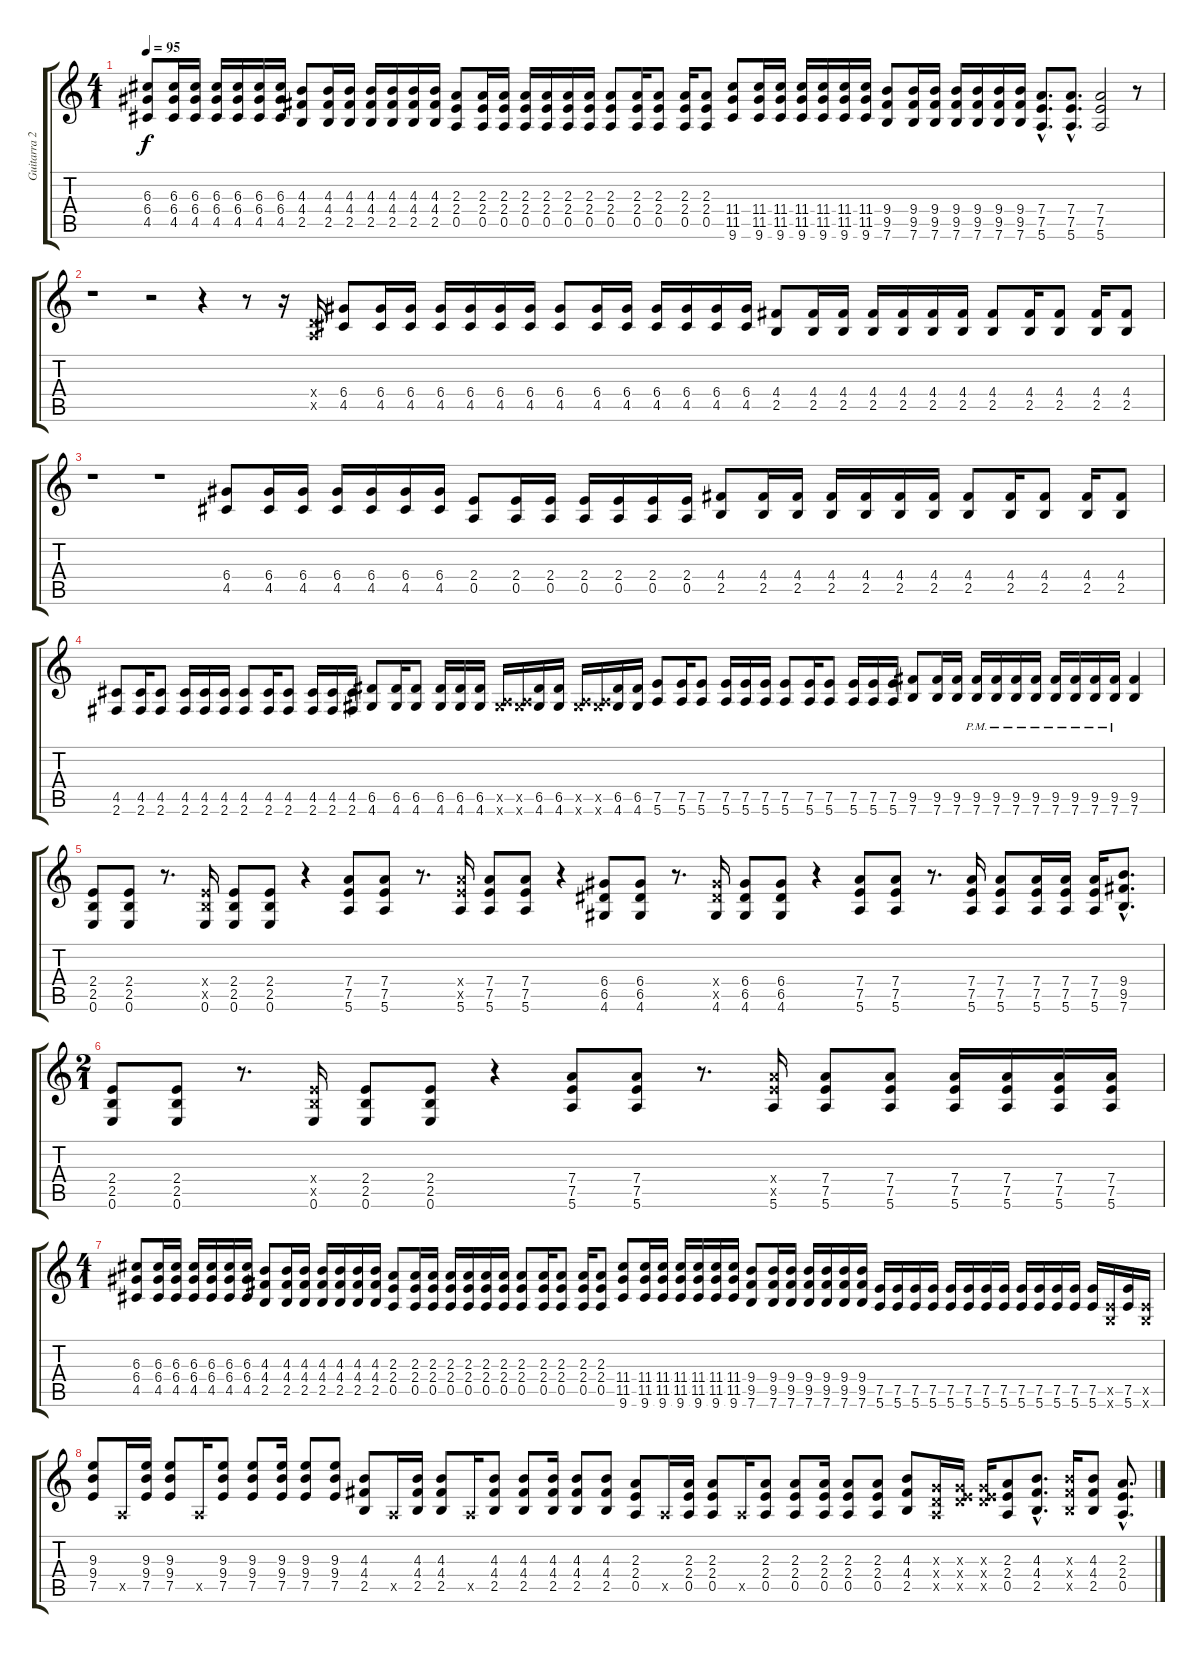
\track ("Guitarra 2" "Guitarra 2") {instrument overdrivenguitar}
\staff {score tabs}
\tuning (E4 B3 G3 D3 A2 E2) {hide}
\ts (4 1)
\tempo 95
\clef g2
\ks c
(6.3 6.4 4.5).8{dy f} (6.3 6.4 4.5).16 (6.3 6.4 4.5).16 (6.3 6.4 4.5).16 (6.3 6.4 4.5).16 (6.3 6.4 4.5).16 (6.3 6.4 4.5).16 (4.3 4.4 2.5).8 (4.3 4.4 2.5).16 (4.3 4.4 2.5).16 (4.3 4.4 2.5).16 (4.3 4.4 2.5).16 (4.3 4.4 2.5).16 (4.3 4.4 2.5).16 (2.3 2.4 0.5).8 (2.3 2.4 0.5).16 (2.3 2.4 0.5).16 (2.3 2.4 0.5).16 (2.3 2.4 0.5).16 (2.3 2.4 0.5).16 (2.3 2.4 0.5).16 (2.3 2.4 0.5).8 (2.3 2.4 0.5).16 (2.3 2.4 0.5).8 (2.3 2.4 0.5).16 (2.3 2.4 0.5).8 (11.4 11.5 9.6).8 (11.4 11.5 9.6).16 (11.4 11.5 9.6).16 (11.4 11.5 9.6).16 (11.4 11.5 9.6).16 (11.4 11.5 9.6).16 (11.4 11.5 9.6).16 (9.4 9.5 7.6).8 (9.4 9.5 7.6).16 (9.4 9.5 7.6).16 (9.4 9.5 7.6).16 (9.4 9.5 7.6).16 (9.4 9.5 7.6).16 (9.4 9.5 7.6).16 (7.4{hac} 7.5{hac} 5.6{hac}).8{d} (7.4{hac} 7.5{hac} 5.6{hac}).8{d} (7.4 7.5 5.6).2 r.8 |
r.1 r.2 r.4 r.8 r.16 (0.4{x} 0.5{x}).16 (6.4 4.5).8 (6.4 4.5).16 (6.4 4.5).16 (6.4 4.5).16 (6.4 4.5).16 (6.4 4.5).16 (6.4 4.5).16 (6.4 4.5).8 (6.4 4.5).16 (6.4 4.5).16 (6.4 4.5).16 (6.4 4.5).16 (6.4 4.5).16 (6.4 4.5).16 (4.4 2.5).8 (4.4 2.5).16 (4.4 2.5).16 (4.4 2.5).16 (4.4 2.5).16 (4.4 2.5).16 (4.4 2.5).16 (4.4 2.5).8 (4.4 2.5).16 (4.4 2.5).8 (4.4 2.5).16 (4.4 2.5).8 |
r.1 r.1 (6.4 4.5).8 (6.4 4.5).16 (6.4 4.5).16 (6.4 4.5).16 (6.4 4.5).16 (6.4 4.5).16 (6.4 4.5).16 (2.4 0.5).8 (2.4 0.5).16 (2.4 0.5).16 (2.4 0.5).16 (2.4 0.5).16 (2.4 0.5).16 (2.4 0.5).16 (4.4 2.5).8 (4.4 2.5).16 (4.4 2.5).16 (4.4 2.5).16 (4.4 2.5).16 (4.4 2.5).16 (4.4 2.5).16 (4.4 2.5).8 (4.4 2.5).16 (4.4 2.5).8 (4.4 2.5).16 (4.4 2.5).8 |
(4.5 2.6).8 (4.5 2.6).16 (4.5 2.6).8 (4.5 2.6).16 (4.5 2.6).16 (4.5 2.6).16 (4.5 2.6).8 (4.5 2.6).16 (4.5 2.6).8 (4.5 2.6).16 (4.5 2.6).16 (4.5 2.6).16 (6.5 4.6).8 (6.5 4.6).16 (6.5 4.6).8 (6.5 4.6).16 (6.5 4.6).16 (6.5 4.6).16 (0.5{x} 4.6{x}).16 (0.5{x} 4.6{x}).16 (6.5 4.6).16 (6.5 4.6).16 (0.5{x} 4.6{x}).16 (0.5{x} 4.6{x}).16 (6.5 4.6).16 (6.5 4.6).16 (7.5 5.6).8 (7.5 5.6).16 (7.5 5.6).8 (7.5 5.6).16 (7.5 5.6).16 (7.5 5.6).16 (7.5 5.6).8 (7.5 5.6).16 (7.5 5.6).8 (7.5 5.6).16 (7.5 5.6).16 (7.5 5.6).16 (9.5 7.6).8 (9.5 7.6).16 (9.5 7.6).16 (9.5{pm} 7.6{pm}).16 (9.5{pm} 7.6{pm}).16 (9.5{pm} 7.6{pm}).16 (9.5{pm} 7.6{pm}).16 (9.5{pm} 7.6{pm}).16 (9.5{pm} 7.6{pm}).16 (9.5{pm} 7.6{pm}).16 (9.5{pm} 7.6{pm}).16 (9.5 7.6).4 |
(2.4 2.5 0.6).8 (2.4 2.5 0.6).8 r.8{d} (2.4{x} 2.5{x} 0.6).16 (2.4 2.5 0.6).8 (2.4 2.5 0.6).8 r.4 (7.4 7.5 5.6).8 (7.4 7.5 5.6).8 r.8{d} (7.4{x} 7.5{x} 5.6).16 (7.4 7.5 5.6).8 (7.4 7.5 5.6).8 r.4 (6.4 6.5 4.6).8 (6.4 6.5 4.6).8 r.8{d} (6.4{x} 6.5{x} 4.6).16 (6.4 6.5 4.6).8 (6.4 6.5 4.6).8 r.4 (7.4 7.5 5.6).8 (7.4 7.5 5.6).8 r.8{d} (7.4 7.5 5.6).16 (7.4 7.5 5.6).8 (7.4 7.5 5.6).16 (7.4 7.5 5.6).16 (7.4 7.5 5.6).16 (9.4{hac} 9.5{hac} 7.6{hac}).8{d} |
\ts (2 1)
(2.4 2.5 0.6).8 (2.4 2.5 0.6).8 r.8{d} (2.4{x} 2.5{x} 0.6).16 (2.4 2.5 0.6).8 (2.4 2.5 0.6).8 r.4 (7.4 7.5 5.6).8 (7.4 7.5 5.6).8 r.8{d} (7.4{x} 7.5{x} 5.6).16 (7.4 7.5 5.6).8 (7.4 7.5 5.6).8 (7.4 7.5 5.6).16 (7.4 7.5 5.6).16 (7.4 7.5 5.6).16 (7.4 7.5 5.6).16 |
\ts (4 1)
(6.3 6.4 4.5).8 (6.3 6.4 4.5).16 (6.3 6.4 4.5).16 (6.3 6.4 4.5).16 (6.3 6.4 4.5).16 (6.3 6.4 4.5).16 (6.3 6.4 4.5).16 (4.3 4.4 2.5).8 (4.3 4.4 2.5).16 (4.3 4.4 2.5).16 (4.3 4.4 2.5).16 (4.3 4.4 2.5).16 (4.3 4.4 2.5).16 (4.3 4.4 2.5).16 (2.3 2.4 0.5).8 (2.3 2.4 0.5).16 (2.3 2.4 0.5).16 (2.3 2.4 0.5).16 (2.3 2.4 0.5).16 (2.3 2.4 0.5).16 (2.3 2.4 0.5).16 (2.3 2.4 0.5).8 (2.3 2.4 0.5).16 (2.3 2.4 0.5).8 (2.3 2.4 0.5).16 (2.3 2.4 0.5).8 (11.4 11.5 9.6).8 (11.4 11.5 9.6).16 (11.4 11.5 9.6).16 (11.4 11.5 9.6).16 (11.4 11.5 9.6).16 (11.4 11.5 9.6).16 (11.4 11.5 9.6).16 (9.4 9.5 7.6).8 (9.4 9.5 7.6).16 (9.4 9.5 7.6).16 (9.4 9.5 7.6).16 (9.4 9.5 7.6).16 (9.4 9.5 7.6).16 (9.4 9.5 7.6).16 (7.5 5.6).16 (7.5 5.6).16 (7.5 5.6).16 (7.5 5.6).16 (7.5 5.6).16 (7.5 5.6).16 (7.5 5.6).16 (7.5 5.6).16 (7.5 5.6).16 (7.5 5.6).16 (7.5 5.6).16 (7.5 5.6).16 (7.5 5.6).16 (0.5{x} 0.6{x}).16 (7.5 5.6).16 (0.5{x} 0.6{x}).16 |
(9.3 9.4 7.5).8 0.5{x}.16 (9.3 9.4 7.5).16 (9.3 9.4 7.5).8 0.5{x}.16 (9.3 9.4 7.5).8 (9.3 9.4 7.5).8 (9.3 9.4 7.5).16 (9.3 9.4 7.5).8 (9.3 9.4 7.5).8 (4.3 4.4 2.5).8 0.5{x}.16 (4.3 4.4 2.5).16 (4.3 4.4 2.5).8 0.5{x}.16 (4.3 4.4 2.5).8 (4.3 4.4 2.5).8 (4.3 4.4 2.5).16 (4.3 4.4 2.5).8 (4.3 4.4 2.5).8 (2.3 2.4 0.5).8 0.5{x}.16 (2.3 2.4 0.5).16 (2.3 2.4 0.5).8 0.5{x}.16 (2.3 2.4 0.5).8 (2.3 2.4 0.5).8 (2.3 2.4 0.5).16 (2.3 2.4 0.5).8 (2.3 2.4 0.5).8 (4.3 4.4 2.5).8 (0.3{x} 0.4{x} 0.5{x}).16 (0.3{x} 0.4{x} 7.5{x}).16 (0.3{x} 0.4{x} 7.5{x}).16 (2.3 2.4 0.5).8 (4.3{hac} 4.4{hac} 2.5{hac}).8{d} (4.3{x} 4.4{x} 2.5{x}).16 (4.3 4.4 2.5).8 (2.3{hac} 2.4{hac} 0.5{hac}).8{d}
